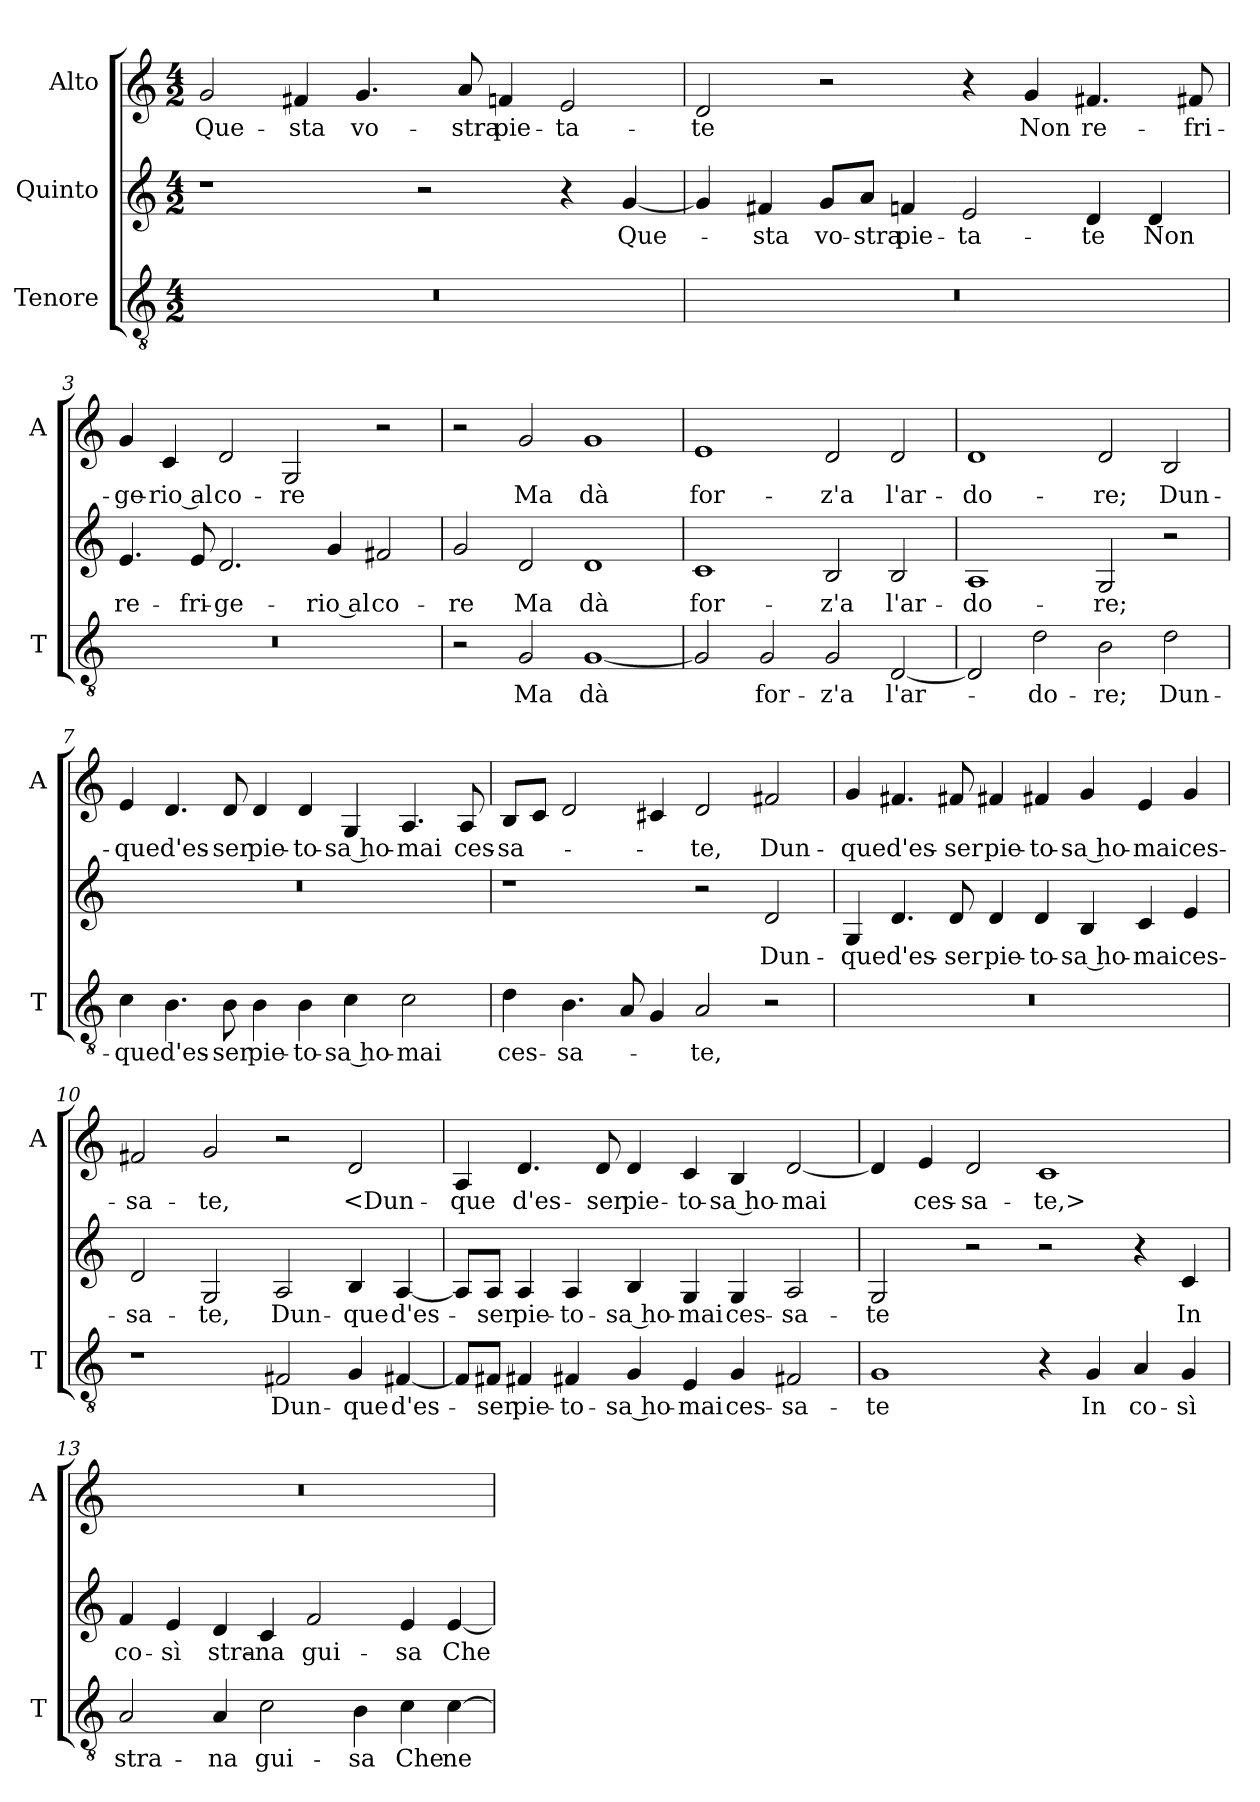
**kern	**text	**kern	**text	**kern	**text
*part3	*part3	*part2	*part2	*part1	*part1
*staff3	*staff3	*staff2	*staff2	*staff1	*staff1
*I"Tenore	*	*I"Quinto	*	*I"Alto	*
*I'T	*	*	*	*I'A	*
*clefGv2	*	*clefG2	*	*clefG2	*
*k[]	*	*k[]	*	*k[]	*
*C:	*	*C:	*	*C:	*
*M4/2	*	*M4/2	*	*M4/2	*
=1	=1	=1	=1	=1	=1
0r	.	1r	.	2g	Que-
.	.	.	.	4f#X	-sta
.	.	.	.	4.g	vo-
.	.	2r	.	.	.
.	.	.	.	8a	-stra
.	.	.	.	4fn	pie-
.	.	4r	.	2e	-ta-
.	.	[4g	Que-	.	.
=2	=2	=2	=2	=2	=2
0r	.	4g]	.	2d	-te
.	.	4f#X	-sta	.	.
.	.	8g/L	vo-	2r	.
.	.	8a/J	-stra	.	.
.	.	4fn	pie-	.	.
.	.	2e	-ta-	4r	.
.	.	.	.	4g	Non
.	.	4d	-te	4.f#X	re-
.	.	4d	Non	.	.
.	.	.	.	8f#X	-fri-
=3	=3	=3	=3	=3	=3
0r	.	4.e	re-	4g	-ge-
.	.	.	.	4c	-rio al
.	.	8e	-fri-	.	.
.	.	2.d	-ge-	2d	co-
.	.	.	.	2G	-re
.	.	4g	-rio al	.	.
.	.	2f#X	co-	2r	.
=4	=4	=4	=4	=4	=4
2r	.	2g	-re	2r	.
2G	Ma	2d	Ma	2g	Ma
[1G	dà	1d	dà	1g	dà
=5	=5	=5	=5	=5	=5
2G]	.	1c	for-	1e	for-
2G	for-	.	.	.	.
2G	-z'a	2B	-z'a	2d	-z'a
[2D	l'ar-	2B	l'ar-	2d	l'ar-
=6	=6	=6	=6	=6	=6
2D]	.	1A	-do-	1d	-do-
2d	-do-	.	.	.	.
2B	-re;	2G	-re;	2d	-re;
2d	Dun-	2r	.	2B	Dun-
=7	=7	=7	=7	=7	=7
4c	-que	0r	.	4e	-que
4.B	d'es-	.	.	4.d	d'es-
8B	-ser	.	.	8d	-ser
4B	pie-	.	.	4d	pie-
4B	-to-	.	.	4d	-to-
4c	-sa ho-	.	.	4G	-sa ho-
2c	-mai	.	.	4.A	-mai
.	.	.	.	8A	ces-
=8	=8	=8	=8	=8	=8
4d	ces-	1r	.	8BL	-sa-
.	.	.	.	8cJ	.
4.B	-sa-	.	.	2d	.
8A	.	.	.	.	.
4G	.	.	.	4c#X	.
2A	-te,	2r	.	2d	-te,
2r	.	2d	Dun-	2f#X	Dun-
=9	=9	=9	=9	=9	=9
0r	.	4G	-que	4g	-que
.	.	4.d	d'es-	4.f#X	d'es-
.	.	8d	-ser	8f#X	-ser
.	.	4d	pie-	4f#X	pie-
.	.	4d	-to-	4f#X	-to-
.	.	4B	-sa ho-	4g	-sa ho-
.	.	4c	-mai	4e	-mai
.	.	4e	ces-	4g	ces-
=10	=10	=10	=10	=10	=10
1r	.	2d	-sa-	2f#X	-sa-
.	.	2G	-te,	2g	-te,
2F#X	Dun-	2A	Dun-	2r	.
4G	-que	4B	-que	2d	<Dun-
[4F#X	d'es-	[4A	d'es-	.	.
=11	=11	=11	=11	=11	=11
8F#/L]	.	8A/L]	.	4A	-que
8F#X/J	-ser	8A/J	-ser	.	.
4F#X	pie-	4A	pie-	4.d	d'es-
4F#X	-to-	4A	-to-	.	.
.	.	.	.	8d	-ser
4G	-sa ho-	4B	-sa ho-	4d	pie-
4E	-mai	4G	-mai	4c	-to-
4G	ces-	4G	ces-	4B	-sa ho-
2F#X	-sa-	2A	-sa-	[2d	-mai
=12	=12	=12	=12	=12	=12
1G	-te	2G	-te	4d]	.
.	.	.	.	4e	ces-
.	.	2r	.	2d	-sa-
4r	.	2r	.	1c	-te,>
4G	In	.	.	.	.
4A	co-	4r	.	.	.
4G	-sì	4c	In	.	.
=13	=13	=13	=13	=13	=13
2A	stra-	4f	co-	0r	.
.	.	4e	-sì	.	.
4A	-na	4d	stra-	.	.
2c	gui-	4c	-na	.	.
.	.	2f	gui-	.	.
4B	-sa	.	.	.	.
4c	Che	4e	-sa	.	.
[4c	ne	[4e	Che	.	.
=	=	=	=	=	=
*-	*-	*-	*-	*-	*-
